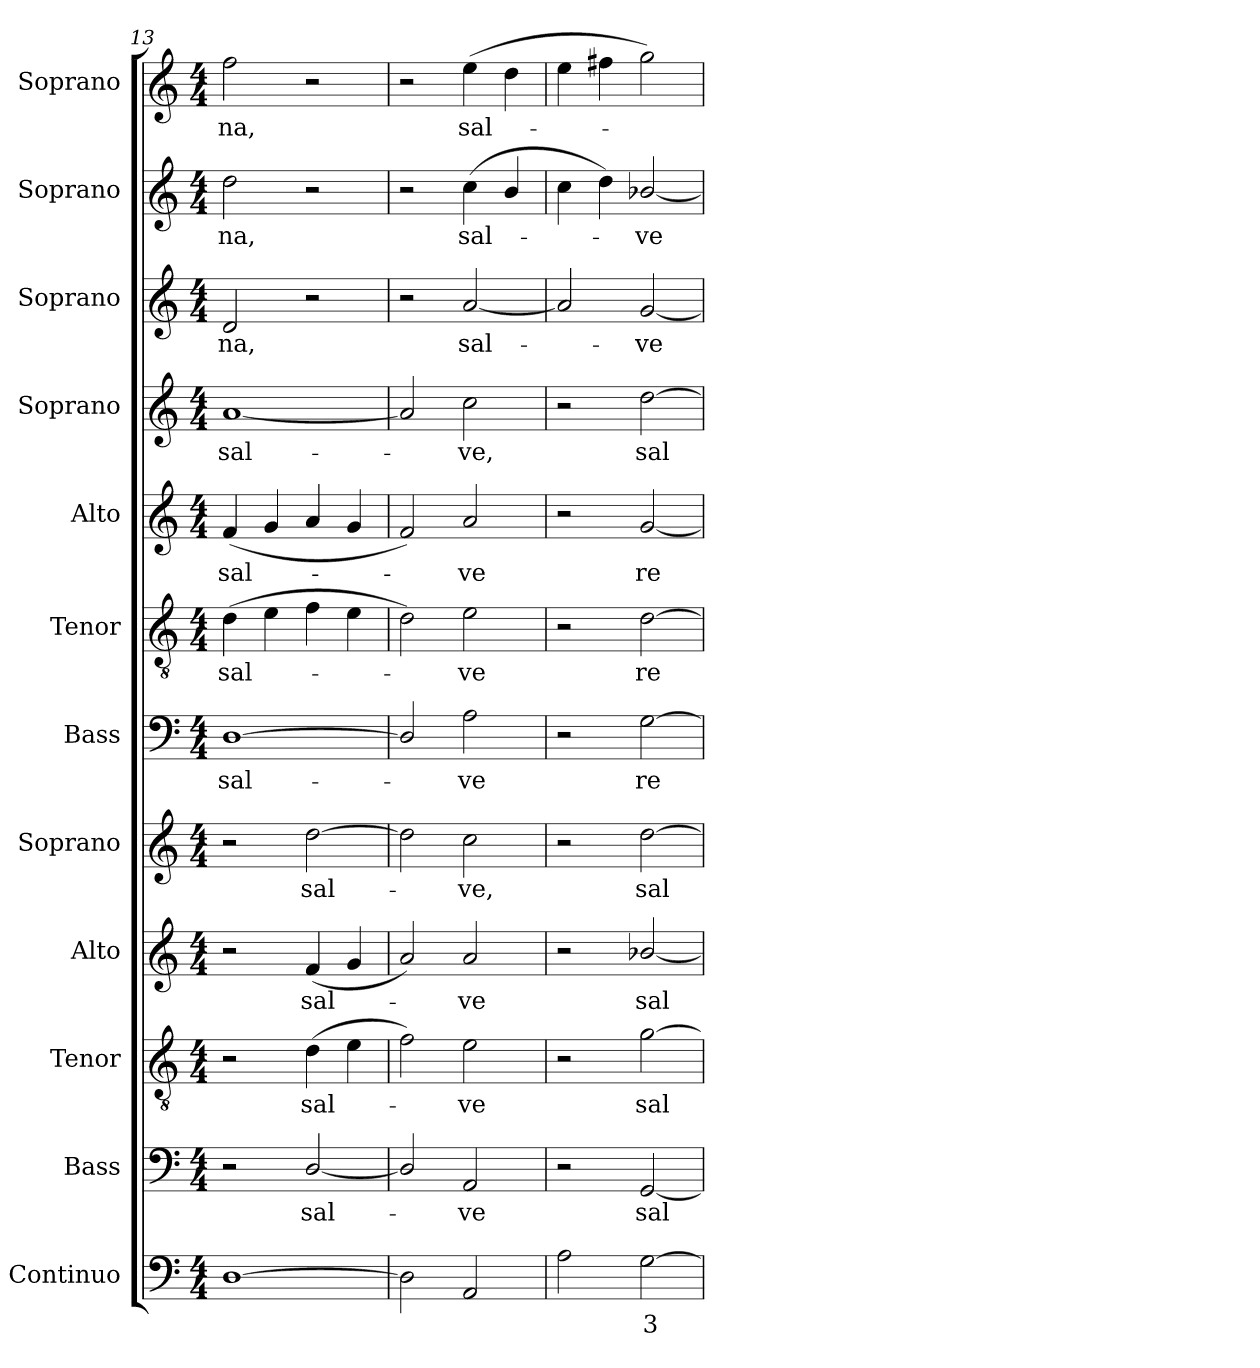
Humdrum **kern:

**kern	**text	**kern	**text	**kern	**text	**kern	**text	**kern	**text	**kern	**text	**kern	**text	**kern	**text	**kern	**text	**kern	**text	**kern	**text	**kern	**text
*part12	*part12	*part11	*part11	*part10	*part10	*part9	*part9	*part8	*part8	*part7	*part7	*part6	*part6	*part5	*part5	*part4	*part4	*part3	*part3	*part2	*part2	*part1	*part1
*staff12	*staff12	*staff11	*staff11	*staff10	*staff10	*staff9	*staff9	*staff8	*staff8	*staff7	*staff7	*staff6	*staff6	*staff5	*staff5	*staff4	*staff4	*staff3	*staff3	*staff2	*staff2	*staff1	*staff1
*I"Continuo	*	*I"Bass	*	*I"Tenor	*	*I"Alto	*	*I"Soprano	*	*I"Bass	*	*I"Tenor	*	*I"Alto	*	*I"Soprano	*	*I"Soprano	*	*I"Soprano	*	*I"Soprano	*
*I'Cont.	*	*I'B.	*	*I'T.	*	*I'A.	*	*I'S.	*	*I'B.	*	*I'T.	*	*I'A.	*	*I'S.	*	*I'S.	*	*I'S.	*	*I'S.	*
!!LO:PB:g=z
*clefF4	*	*clefF4	*	*clefGv2	*	*clefG2	*	*clefG2	*	*clefF4	*	*clefGv2	*	*clefG2	*	*clefG2	*	*clefG2	*	*clefG2	*	*clefG2	*
*	*	*	*	*ITrd7c12	*	*	*	*	*	*	*	*ITrd7c12	*	*	*	*	*	*	*	*	*	*	*
*k[]	*	*k[]	*	*k[]	*	*k[]	*	*k[]	*	*k[]	*	*k[]	*	*k[]	*	*k[]	*	*k[]	*	*k[]	*	*k[]	*
*C:	*	*C:	*	*C:	*	*C:	*	*C:	*	*C:	*	*C:	*	*C:	*	*C:	*	*C:	*	*C:	*	*C:	*
*M4/4	*	*M4/4	*	*M4/4	*	*M4/4	*	*M4/4	*	*M4/4	*	*M4/4	*	*M4/4	*	*M4/4	*	*M4/4	*	*M4/4	*	*M4/4	*
=13	=13	=13	=13	=13	=13	=13	=13	=13	=13	=13	=13	=13	=13	=13	=13	=13	=13	=13	=13	=13	=13	=13	=13
!	!	!	!	!	!	!	!	!	!	!	!LO:LY:b:color=#000000	!	!	!	!	!	!	!	!	!	!	!	!
!	!	!	!	!	!	!	!	!	!	!	!	!	!LO:LY:b:color=#000000	!	!	!	!	!	!	!	!	!	!
!	!	!	!	!	!	!	!	!	!	!	!	!	!	!	!LO:LY:b:color=#000000	!	!	!	!	!	!	!	!
!	!	!	!	!	!	!	!	!	!	!	!	!	!	!	!	!	!LO:LY:b:color=#000000	!	!	!	!	!	!
!	!	!	!	!	!	!	!	!	!	!	!	!	!	!	!	!	!	!	!LO:LY:b:color=#000000	!	!	!	!
!	!	!	!	!	!	!	!	!	!	!	!	!	!	!	!	!	!	!	!	!	!LO:LY:b:color=#000000	!	!
!	!	!	!	!	!	!	!	!	!	!	!	!	!	!	!	!	!	!	!	!	!	!	!LO:LY:b:color=#000000
[>1Di	.	2r	.	2r	.	2r	.	2r	.	[<1Di	sal-	(4Di\	sal-	(4fi/	sal-	[<1ai	sal-	2di/	-na,	2ddi\	-na,	2ffi\	-na,
.	.	.	.	.	.	.	.	.	.	.	.	4Ei\	.	4gi/	.	.	.	.	.	.	.	.	.
!	!	!	!LO:LY:b:color=#000000	!	!	!	!	!	!	!	!	!	!	!	!	!	!	!	!	!	!	!	!
!	!	!	!	!	!LO:LY:b:color=#000000	!	!	!	!	!	!	!	!	!	!	!	!	!	!	!	!	!	!
!	!	!	!	!	!	!	!LO:LY:b:color=#000000	!	!	!	!	!	!	!	!	!	!	!	!	!	!	!	!
!	!	!	!	!	!	!	!	!	!LO:LY:b:color=#000000	!	!	!	!	!	!	!	!	!	!	!	!	!	!
.	.	[<2Di/	sal-	(4Di\	sal-	(4fi/	sal-	[>2ddi\	sal-	.	.	4Fi\	.	4ai/	.	.	.	2r	.	2r	.	2r	.
.	.	.	.	4Ei\	.	4gi/	.	.	.	.	.	4Ei\	.	4gi/	.	.	.	.	.	.	.	.	.
=14	=14	=14	=14	=14	=14	=14	=14	=14	=14	=14	=14	=14	=14	=14	=14	=14	=14	=14	=14	=14	=14	=14	=14
2Di\]	.	2Di/]	.	2Fi\)	.	2ai/)	.	2ddi\]	.	2Di/]	.	2Di\)	.	2fi/)	.	2ai/]	.	2r	.	2r	.	2r	.
!	!	!	!LO:LY:b:color=#000000	!	!	!	!	!	!	!	!	!	!	!	!	!	!	!	!	!	!	!	!
!	!	!	!	!	!LO:LY:b:color=#000000	!	!	!	!	!	!	!	!	!	!	!	!	!	!	!	!	!	!
!	!	!	!	!	!	!	!LO:LY:b:color=#000000	!	!	!	!	!	!	!	!	!	!	!	!	!	!	!	!
!	!	!	!	!	!	!	!	!	!LO:LY:b:color=#000000	!	!	!	!	!	!	!	!	!	!	!	!	!	!
!	!	!	!	!	!	!	!	!	!	!	!LO:LY:b:color=#000000	!	!	!	!	!	!	!	!	!	!	!	!
!	!	!	!	!	!	!	!	!	!	!	!	!	!LO:LY:b:color=#000000	!	!	!	!	!	!	!	!	!	!
!	!	!	!	!	!	!	!	!	!	!	!	!	!	!	!LO:LY:b:color=#000000	!	!	!	!	!	!	!	!
!	!	!	!	!	!	!	!	!	!	!	!	!	!	!	!	!	!LO:LY:b:color=#000000	!	!	!	!	!	!
!	!	!	!	!	!	!	!	!	!	!	!	!	!	!	!	!	!	!	!LO:LY:b:color=#000000	!	!	!	!
!	!	!	!	!	!	!	!	!	!	!	!	!	!	!	!	!	!	!	!	!	!LO:LY:b:color=#000000	!	!
!	!	!	!	!	!	!	!	!	!	!	!	!	!	!	!	!	!	!	!	!	!	!	!LO:LY:b:color=#000000
2AAi/	.	2AAi/	-ve	2Ei\	-ve	2ai/	-ve	2cci\	-ve,	2Ai\	-ve	2Ei\	-ve	2ai/	-ve	2cci\	-ve,	[<2ai/	sal-	(4cci\	sal-	(4eei\	sal-
.	.	.	.	.	.	.	.	.	.	.	.	.	.	.	.	.	.	.	.	4bi/	.	4ddi\	.
=15	=15	=15	=15	=15	=15	=15	=15	=15	=15	=15	=15	=15	=15	=15	=15	=15	=15	=15	=15	=15	=15	=15	=15
2Ai\	.	2r	.	2r	.	2r	.	2r	.	2r	.	2r	.	2r	.	2r	.	2ai/]	.	4cci\	.	4eei\	.
.	.	.	.	.	.	.	.	.	.	.	.	.	.	.	.	.	.	.	.	4ddi\)	.	4ff#Xi\	.
!	!LO:LY:b:color=#000000	!	!	!	!	!	!	!	!	!	!	!	!	!	!	!	!	!	!	!	!	!	!
!	!	!	!LO:LY:b:color=#000000	!	!	!	!	!	!	!	!	!	!	!	!	!	!	!	!	!	!	!	!
!	!	!	!	!	!LO:LY:b:color=#000000	!	!	!	!	!	!	!	!	!	!	!	!	!	!	!	!	!	!
!	!	!	!	!	!	!	!LO:LY:b:color=#000000	!	!	!	!	!	!	!	!	!	!	!	!	!	!	!	!
!	!	!	!	!	!	!	!	!	!LO:LY:b:color=#000000	!	!	!	!	!	!	!	!	!	!	!	!	!	!
!	!	!	!	!	!	!	!	!	!	!	!LO:LY:b:color=#000000	!	!	!	!	!	!	!	!	!	!	!	!
!	!	!	!	!	!	!	!	!	!	!	!	!	!LO:LY:b:color=#000000	!	!	!	!	!	!	!	!	!	!
!	!	!	!	!	!	!	!	!	!	!	!	!	!	!	!LO:LY:b:color=#000000	!	!	!	!	!	!	!	!
!	!	!	!	!	!	!	!	!	!	!	!	!	!	!	!	!	!LO:LY:b:color=#000000	!	!	!	!	!	!
!	!	!	!	!	!	!	!	!	!	!	!	!	!	!	!	!	!	!	!LO:LY:b:color=#000000	!	!	!	!
!	!	!	!	!	!	!	!	!	!	!	!	!	!	!	!	!	!	!	!	!	!LO:LY:b:color=#000000	!	!
[>2Gi\	3	[<2GGi/	sal-	[>2Gi\	sal-	[<2b-Xi/	sal-	[>2ddi\	sal-	[>2Gi\	re-	[>2Di\	re-	[<2gi/	re-	[>2ddi\	sal-	[<2gi/	-ve	[<2b-Xi/	-ve	2ggi\)	.
=	=	=	=	=	=	=	=	=	=	=	=	=	=	=	=	=	=	=	=	=	=	=	=
*-	*-	*-	*-	*-	*-	*-	*-	*-	*-	*-	*-	*-	*-	*-	*-	*-	*-	*-	*-	*-	*-	*-	*-
